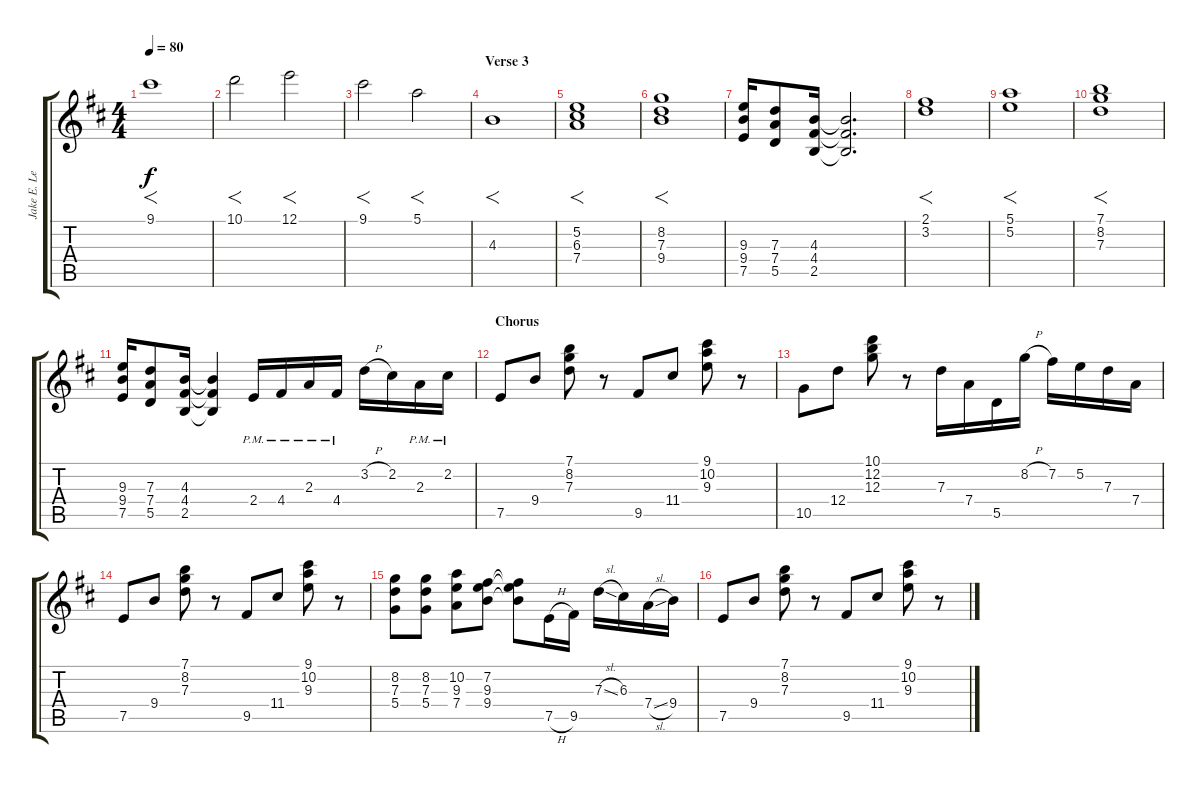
\track ("Jake E. Lee" "Jake E. Le") {instrument overdrivenguitar}
\staff {score tabs}
\tuning (E4 B3 G3 D3 A2 E2) {hide}
\ts (4 4)
\tempo 80
\clef g2
\ks bminor
9.1.1{f dy f} |
10.1.2{f} 12.1.2{f} |
9.1.2{f} 5.1.2{f} |
\section ("" "Verse 3")
4.3.1{f} |
(5.2 6.3 7.4).1{f} |
(8.2 7.3 9.4).1{f} |
(9.3 9.4 7.5).16 (7.3 7.4 5.5).8 (4.3 4.4 2.5).16 (4.3{t} 4.4{t} 2.5{t}).2{d} |
(2.1 3.2).1{f} |
(5.1 5.2).1{f} |
(7.1 8.2 7.3).1{f} |
(9.3 9.4 7.5).16 (7.3 7.4 5.5).8 (4.3 4.4 2.5).16 (4.3{t} 4.4{t} 2.5{t}).4 2.4{pm}.16 4.4{pm}.16 2.3{pm}.16 4.4{pm}.16 3.2{h}.16 2.2.16 2.3{pm}.16 2.2{pm}.16 |
\section ("" "Chorus")
7.5.8 9.4.8 (7.1 8.2 7.3).8 r.8 9.5.8 11.4.8 (9.1 10.2 9.3).8 r.8 |
10.5.8 12.4.8 (10.1 12.2 12.3).8 r.8 7.3.16 7.4.16 5.5.16 8.2{h}.16 7.2.16 5.2.16 7.3.16 7.4.16 |
7.5.8 9.4.8 (7.1 8.2 7.3).8 r.8 9.5.8 11.4.8 (9.1 10.2 9.3).8 r.8 |
(8.2 7.3 5.4).8 (8.2 7.3 5.4).8 (10.2 9.3 7.4).8 (7.2 9.3 9.4).8 (7.2{t} 9.3{t} 9.4{t}).8 7.5{h}.16 9.5.16 7.3{sl}.16 6.3.16 7.4{sl}.16 9.4.16 |
7.5.8 9.4.8 (7.1 8.2 7.3).8 r.8 9.5.8 11.4.8 (9.1 10.2 9.3).8 r.8
